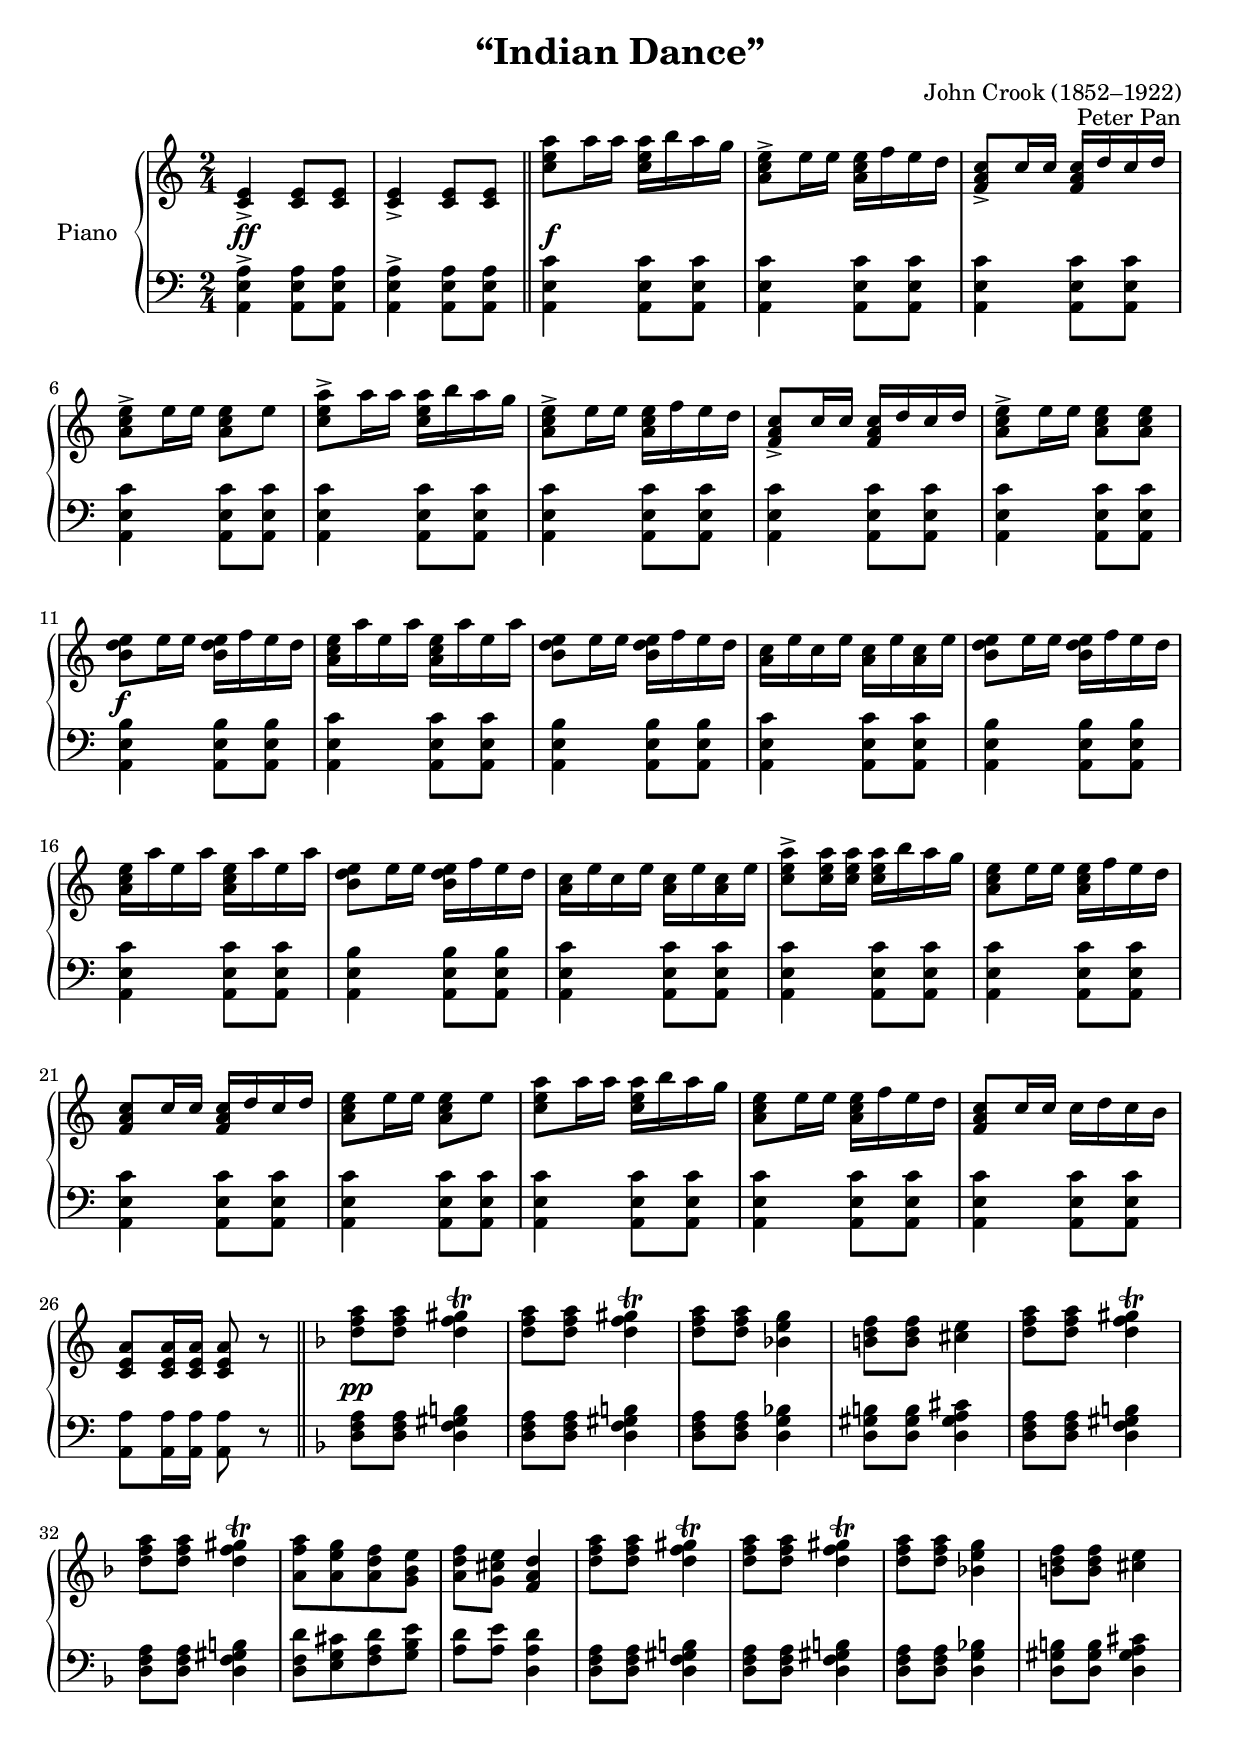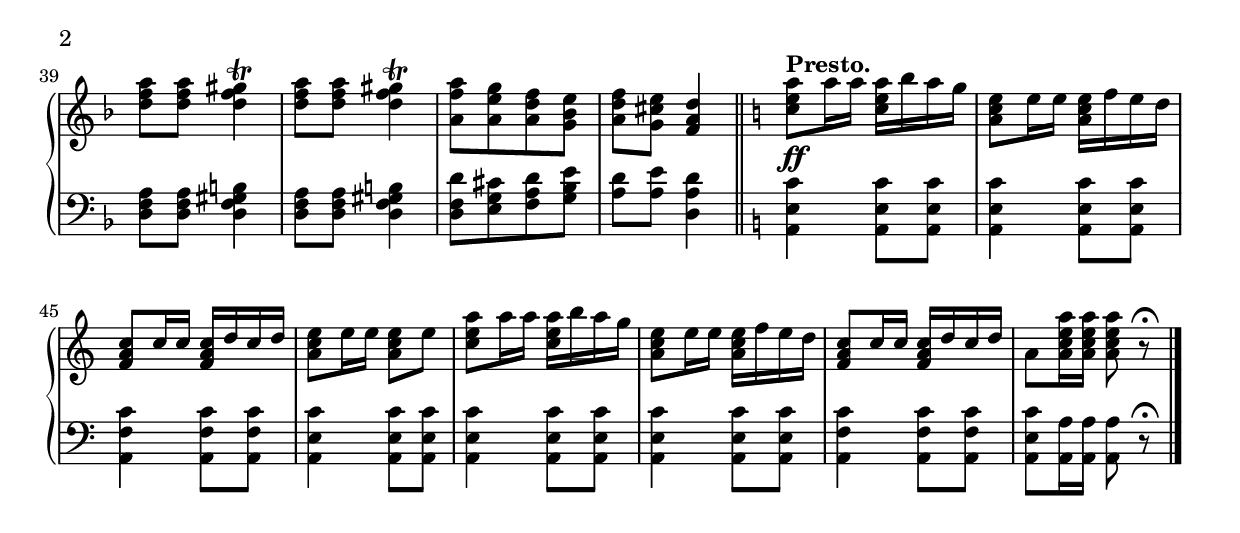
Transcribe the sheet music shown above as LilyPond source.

\version "2.19.52"
\language "english"
\include "Peter_Pan.ily"

\include "articulate.ly"

\header {
  title = "“Indian Dance”"
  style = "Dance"
}

\tagGroup #'(midi-only score-only)


dynamicsOne = {
	<>\ff
	s2*2	|
}

upperOne = \relative {
	<c' e>4->			q8		q		|
	q4->				q8		q		|
}

lowerOne = \relative {
	<a, e' a>4->			q8		q		|
	q4->				q8		q		|
}


dynamicsTwo = {
	<>\f
	s2*8	|

	<>\f
	s2*8	|

	s2*8	|
}

upperTwo = \relative {
	<a'' e c>8	a16	a	q	b	a	g	|
	<e c a>8->	e16	e	q	f	e	d	|
	<c a f>8->	c16	c	q	d	c	d	|
	<e c a>8->	e16	e	q8		e		|

	<a e c>8->	a16	a	q	b	a	g	|
	<e c a>8->	e16	e	q	f	e	d	|
	<c a f>8->	c16	c	q	d	c	d	|
	<e c a>8->	e16	e	q8		q		|

  \repeat unfold 2 {
	<e d b>8	e16	e	q	f	e	d	|
	<e c a>	a	e	a	q	a	e	a	|
	<e d b>8	e16	e	q	f	e	d	|
	<c a>	e	c	e	q	e	q	e	|
  }

	<a e c>8->	q16	q	q	b	a	g	|
	<e c a>8	e16	e	q	f	e	d	|
	<c a f>8	c16	c	q	d	c	d	|
	<e c a>8	e16	e	q8		e		|

	<a e c>8	a16	a	q	b	a	g	|
	<e c a>8	e16	e	q	f	e	d	|
	<c a f>8	c16	c	c	d	c	b	|
	<a e c>8	q16	q	q8		r		|
}

lowerTwo = {
  \repeat unfold 8 {
	<a, e c'>4			q8		q		|
  }
  \repeat unfold 4 {
	<a, e b>4			q8		q		|
	<a, e c'>4			q8		q		|
  }
  \repeat unfold 7 {
	<a, e c'>4			q8		q		|
  }
	<a, a>8		q16	q	q8		r		|
}


dynamicsThree = {
	<>\pp
	s2*16	|
}

upperThree = \relative {
  \repeat unfold 2 {
    \repeat unfold 2 {
	<d'' f a>8	q		<d f gs>4\trill			|
	<d f a>8	q		<d f gs>4\trill			|
    }
    \alternative {
      {
	<d f a>8	q		<bf! e g>4			|
	<b d f>8	q		<cs e>4				|
      }
      {
	<a f' a>8[	<a e' g>	<a d f>		<g bf e>]	|
	<a d f>		<g cs e>	<f a d>4			|
      }
    }
  }
}

lowerThree = \relative {
  \repeat unfold 2 {
    \repeat unfold 2 {
	<d f a>8	q		<d f gs b>4			|
	<d f a>8	q		<d f gs b>4			|
    }
    \alternative {
      {
	<d f a>8	q		<d g bf!>4			|
	<d gs b>8	q		<d gs a cs>4			|
      }
      {
	<d f d'>8[	<e g cs>	<f a d>		<g bf e>]	|
	<a d>		<a e'>		<d, a' d>4			|
      }
    }
  }
}


dynamicsFour = {
	<>\ff
	s2*7	|
	s8*3	%…
  % Don’t bother playing with the tempo to extend the fermata
		s8	|
}

upperFour = \relative {
  \repeat unfold 2 {
	<a'' e c>8	a16	a	q	b	a	g	|
	<e c a>8	e16	e	q	f	e	d	|
	<c a f>8	c16	c	q	d	c	d	|
  }
  \alternative {
    {
	<e c a>8	e16	e	q8		e		|
    }
    {
	a,8		<a c e a>16  q	q8		r\fermata	|
    }
  }
}

lowerFour = {
  \repeat unfold 2 {
	<a, e c'>4			q8		q		|
	<a, e c'>4			q8		q		|
	<a, f c'>4			q8		q		|
  }
  \alternative {
    {
	<a, e c'>4			q8		q		|
    }
    {
	<a, e c'>8	<a, a>16  q	q8		r\fermata	|
    }
  }
}


dynamics = {
  \set Score.tempoHideNote = ##t

  \time 2/4
  \tempo 4 = 120
  \dynamicsOne
  \bar "||"

  \dynamicsTwo
  \bar "||"

  \dynamicsThree
  \bar "||"

  \tempo "Presto." 4 = 128
  \dynamicsFour
  \bar "|."
}

upper = {
  \clef treble

  \key a \minor
  \upperOne

  \upperTwo

  \key d \minor
  \upperThree

  \key a \minor
  \upperFour
}

lower = {
  \clef bass

  \key a \minor
  \lowerOne

  \lowerTwo

  \key d \minor
  \lowerThree

  \key a \minor
  \lowerFour
}


\score {
  \new PianoStaff
    \with {
      instrumentName = #"Piano"
    }
  \keepWithTag #'score-only
  <<
    \new Staff = "upper" \upper
    \new Dynamics = "dynamics" \dynamics
    \new Staff = "lower" \lower
  >>
  \layout {}
}

\score {
  \new PianoStaff
    \with {
      midiInstrument = #"acoustic grand"
    }
  \keepWithTag #'midi-only
  <<
    \new Staff = "upper"
    \articulate
    \unfoldRepeats
    <<
      \upper
      \dynamics
    >>
    \new Staff = "lower"
    \articulate
    \unfoldRepeats
    <<
      \lower
      \dynamics
    >>
  >>
  \midi {}
  % \layout {}
}
